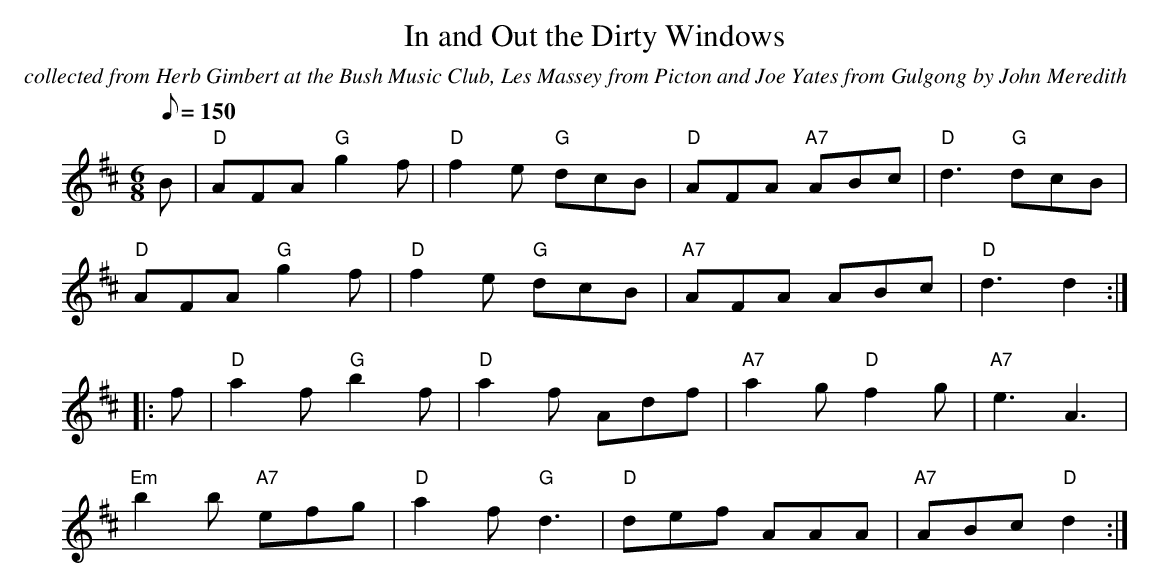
X:1
T:In and Out the Dirty Windows
C:collected from Herb Gimbert at the Bush Music Club, Les Massey from Picton and Joe Yates from Gulgong by John Meredith
M:6/8
L:1/8
Q:150
K:D
B|"D"AFA "G"g2f|"D"f2e "G"dcB|"D"AFA "A7"ABc|"D"d3 "G"dcB|
"D"AFA "G"g2f|"D"f2e "G"dcB|"A7"AFA ABc|"D"d3 d2:|
|:f|"D"a2f "G"b2f|"D"a2f Adf|"A7"a2g "D"f2g|"A7"e3A3|
"Em"b2b "A7"efg|"D"a2f "G"d3|"D"def AAA|"A7"ABc"D"d2:|
